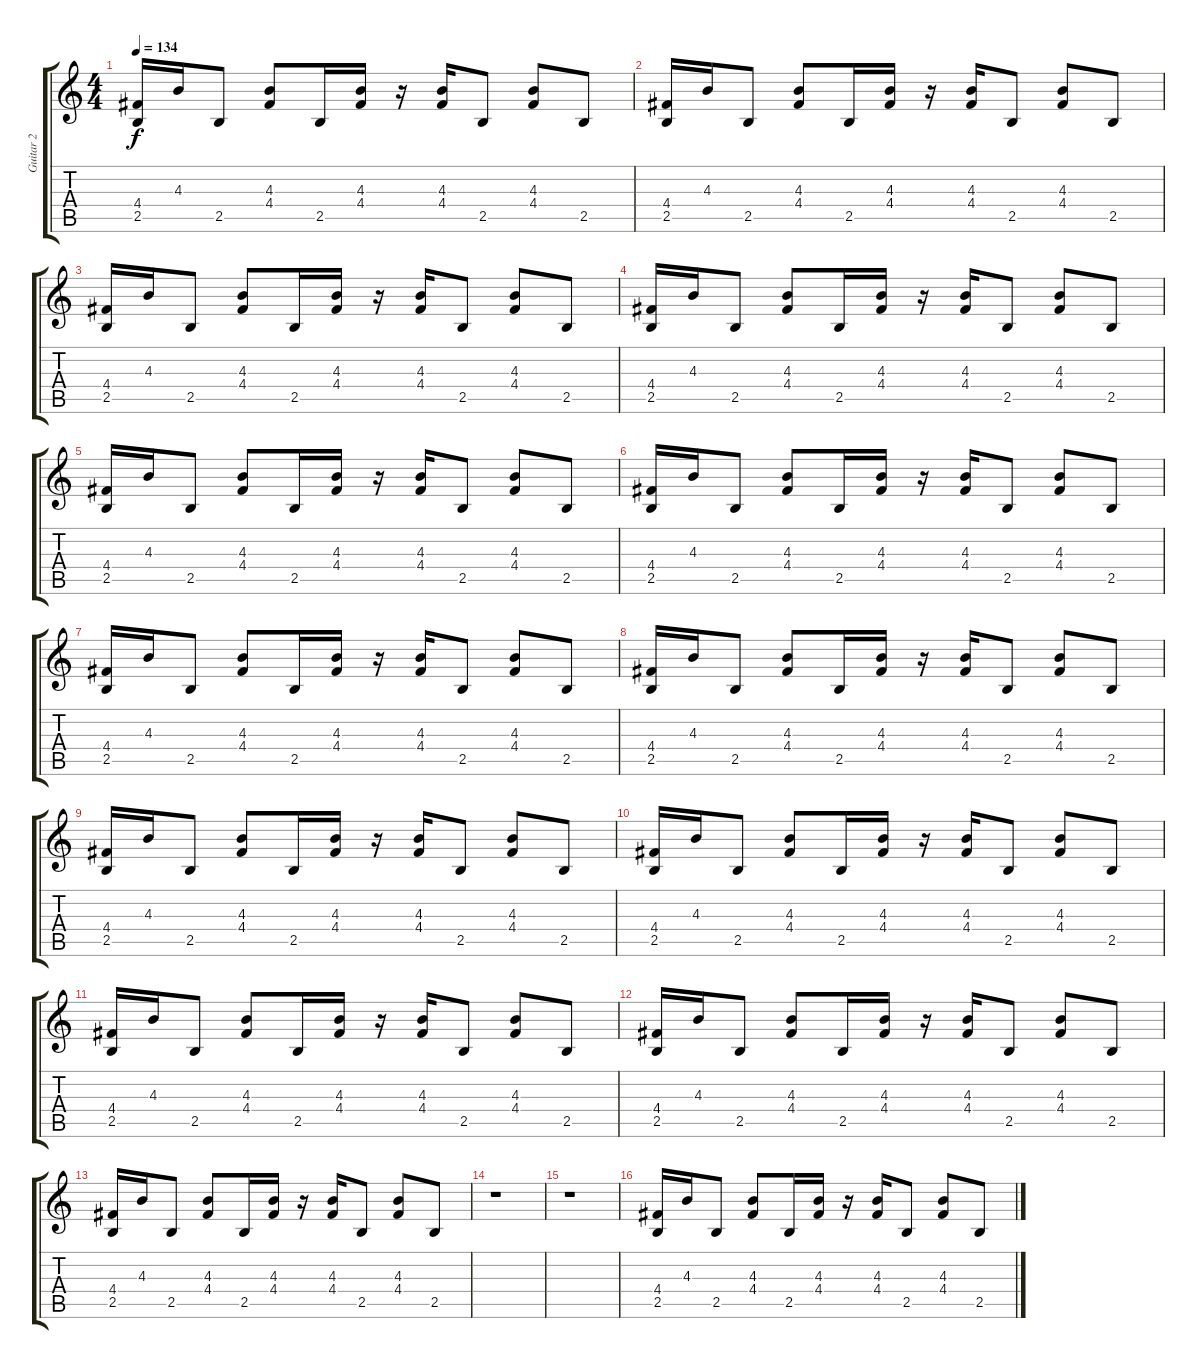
\track ("Guitar 2" "Guitar 2") {instrument overdrivenguitar}
\staff {score tabs}
\tuning (E4 B3 G3 D3 A2 E2) {hide}
\ts (4 4)
\tempo 134
\clef g2
\ks c
(4.4 2.5).16{dy f} 4.3.16 2.5.8 (4.3 4.4).8 2.5.16 (4.3 4.4).16 r.16 (4.3 4.4).16 2.5.8 (4.3 4.4).8 2.5.8 |
(4.4 2.5).16 4.3.16 2.5.8 (4.3 4.4).8 2.5.16 (4.3 4.4).16 r.16 (4.3 4.4).16 2.5.8 (4.3 4.4).8 2.5.8 |
(4.4 2.5).16 4.3.16 2.5.8 (4.3 4.4).8 2.5.16 (4.3 4.4).16 r.16 (4.3 4.4).16 2.5.8 (4.3 4.4).8 2.5.8 |
(4.4 2.5).16 4.3.16 2.5.8 (4.3 4.4).8 2.5.16 (4.3 4.4).16 r.16 (4.3 4.4).16 2.5.8 (4.3 4.4).8 2.5.8 |
(4.4 2.5).16 4.3.16 2.5.8 (4.3 4.4).8 2.5.16 (4.3 4.4).16 r.16 (4.3 4.4).16 2.5.8 (4.3 4.4).8 2.5.8 |
(4.4 2.5).16 4.3.16 2.5.8 (4.3 4.4).8 2.5.16 (4.3 4.4).16 r.16 (4.3 4.4).16 2.5.8 (4.3 4.4).8 2.5.8 |
(4.4 2.5).16 4.3.16 2.5.8 (4.3 4.4).8 2.5.16 (4.3 4.4).16 r.16 (4.3 4.4).16 2.5.8 (4.3 4.4).8 2.5.8 |
(4.4 2.5).16 4.3.16 2.5.8 (4.3 4.4).8 2.5.16 (4.3 4.4).16 r.16 (4.3 4.4).16 2.5.8 (4.3 4.4).8 2.5.8 |
(4.4 2.5).16 4.3.16 2.5.8 (4.3 4.4).8 2.5.16 (4.3 4.4).16 r.16 (4.3 4.4).16 2.5.8 (4.3 4.4).8 2.5.8 |
(4.4 2.5).16 4.3.16 2.5.8 (4.3 4.4).8 2.5.16 (4.3 4.4).16 r.16 (4.3 4.4).16 2.5.8 (4.3 4.4).8 2.5.8 |
(4.4 2.5).16 4.3.16 2.5.8 (4.3 4.4).8 2.5.16 (4.3 4.4).16 r.16 (4.3 4.4).16 2.5.8 (4.3 4.4).8 2.5.8 |
(4.4 2.5).16 4.3.16 2.5.8 (4.3 4.4).8 2.5.16 (4.3 4.4).16 r.16 (4.3 4.4).16 2.5.8 (4.3 4.4).8 2.5.8 |
(4.4 2.5).16 4.3.16 2.5.8 (4.3 4.4).8 2.5.16 (4.3 4.4).16 r.16 (4.3 4.4).16 2.5.8 (4.3 4.4).8 2.5.8 |
r.1 |
r.1 |
(4.4 2.5).16 4.3.16 2.5.8 (4.3 4.4).8 2.5.16 (4.3 4.4).16 r.16 (4.3 4.4).16 2.5.8 (4.3 4.4).8 2.5.8
